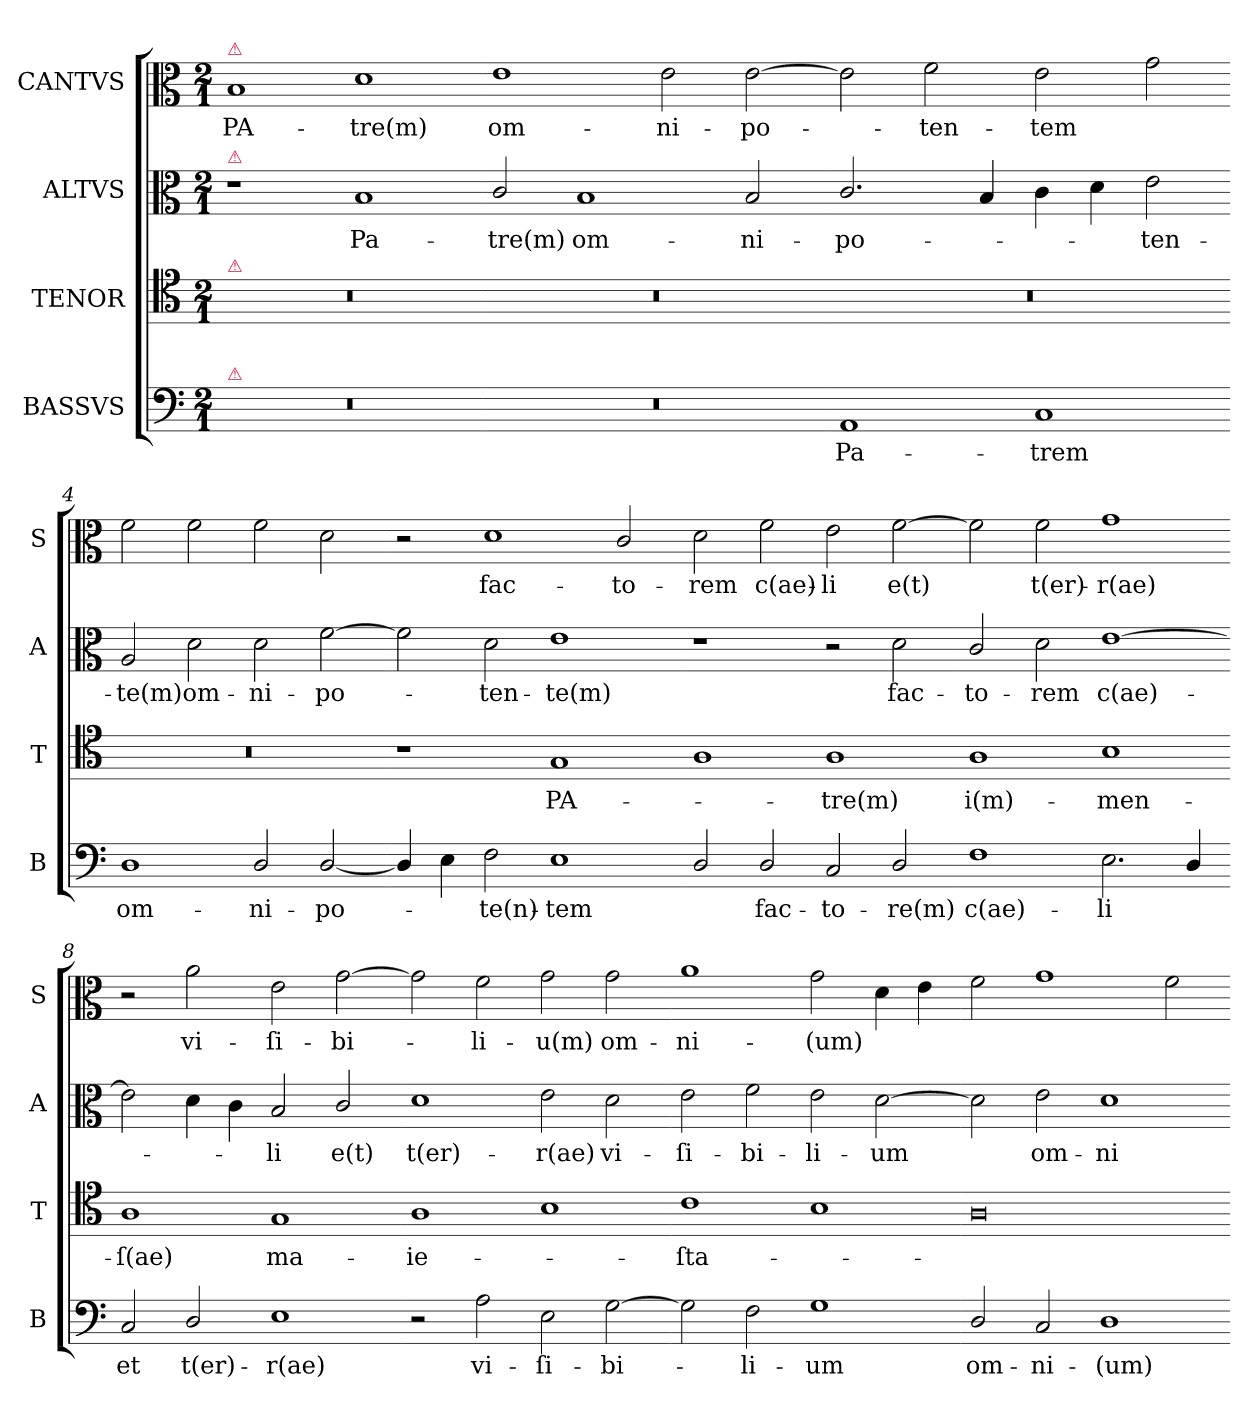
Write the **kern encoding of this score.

**kern	**text	**kern	**text	**kern	**text	**kern	**text
*part4	*part4	*part3	*part3	*part2	*part2	*part1	*part1
*staff4	*staff4	*staff3	*staff3	*staff2	*staff2	*staff1	*staff1
*I"BASSVS	*	*I"TENOR	*	*I"ALTVS	*	*I"CANTVS	*
*I'B	*	*I'T	*	*I'A	*	*I'S	*
*clefF4	*	*clefC4	*	*clefC3	*	*clefC3	*
*k[]	*	*k[]	*	*k[]	*	*k[]	*
*a:	*	*a:	*	*a:	*	*a:	*
*M2/1	*	*M2/1	*	*M2/1	*	*M2/1	*
=1	=1	=1	=1	=1	=1	=1	=1
!	!	!	!	!	!	!LO:TX:a:color=crimson:t=⚠	!
!	!	!	!	!LO:TX:a:color=crimson:t=⚠	!	!	!
!	!	!LO:TX:a:color=crimson:t=⚠	!	!	!	!	!
!LO:TX:a:color=crimson:t=⚠	!	!	!	!	!	!	!
0r	.	0r	.	1r	.	1B/	PA-
.	.	.	.	1B/	Pa-	1d\	-tre(m)
=2-	=2-	=2-	=2-	=2-	=2-	=2-	=2-
0r	.	0r	.	2c/	-tre(m)	1e\	om-
.	.	.	.	1B/	om-	.	.
.	.	.	.	.	.	2e\	-ni-
.	.	.	.	2B/	-ni-	[2e\	-po-
=3-	=3-	=3-	=3-	=3-	=3-	=3-	=3-
1AA/	Pa-	0r	.	2.c/	-po-	2e\]	.
.	.	.	.	.	.	2f\	-ten-
.	.	.	.	4B/	.	.	.
1C/	-trem	.	.	4c\	.	2e\	-tem
.	.	.	.	4d\	.	.	.
.	.	.	.	2e\	-ten-	2g\	.
=4-	=4-	=4-	=4-	=4-	=4-	=4-	=4-
1D\	om-	0r	.	2A/	-te(m)	2f\	.
!	!	!	!	!	!LO:LY:i	!	!
.	.	.	.	2d\	om-	2f\	.
!	!	!	!	!	!LO:LY:i	!	!
2D/	-ni-	.	.	2d\	-ni-	2f\	.
!	!	!	!	!	!LO:LY:i	!	!
[2D/	-po-	.	.	[2f\	-po-	2d\	.
=5-	=5-	=5-	=5-	=5-	=5-	=5-	=5-
4D/]	.	1r	.	2f\]	.	2r	.
4E\	.	.	.	.	.	.	.
!	!	!	!	!	!LO:LY:i	!	!
2F\	-te(n)-	.	.	2d\	-ten-	1d\	fac-
!	!	!	!	!	!LO:LY:i	!	!
1E\	-tem	1G/	PA-	1e\	-te(m)	.	.
.	.	.	.	.	.	2c/	-to-
=6-	=6-	=6-	=6-	=6-	=6-	=6-	=6-
2D/	.	1A\	.	1r	.	2d\	-rem
2D/	fac-	.	.	.	.	2f\	c(ae)-
2C/	-to-	1A\	-tre(m)	2r	.	2e\	-li
2D/	-re(m)	.	.	2d\	fac-	[2f\	e(t)
=7-	=7-	=7-	=7-	=7-	=7-	=7-	=7-
1F\	c(ae)-	1A\	i(m)-	2c/	-to-	2f\]	.
.	.	.	.	2d\	-rem	2f\	t(er)-
2.E\	-li	1B\	-men-	[1e\	c(ae)-	1g\	-r(ae)
4D/	.	.	.	.	.	.	.
=8-	=8-	=8-	=8-	=8-	=8-	=8-	=8-
2C/	et	1A\	-ſ(ae)	2e\]	.	2r	.
2D/	t(er)-	.	.	4d\	.	2a\	vi-
.	.	.	.	4c\	.	.	.
1E\	-r(ae)	1G/	ma-	2B/	-li	2e\	-ſi-
.	.	.	.	2c/	e(t)	[2g\	-bi-
=9-	=9-	=9-	=9-	=9-	=9-	=9-	=9-
2r	.	1A\	-ie-	1d\	t(er)-	2g\]	.
2A\	vi-	.	.	.	.	2f\	-li-
2E\	-ſi-	1B\	.	2e\	-r(ae)	2g\	-u(m)
[2G\	-bi-	.	.	2d\	vi-	2g\	om-
=10-	=10-	=10-	=10-	=10-	=10-	=10-	=10-
2G\]	.	1c\	-ſta-	2e\	-ſi-	1a\	-ni-
2F\	-li-	.	.	2f\	-bi-	.	.
1G\	-um	1B\	.	2e\	-li-	2g\	-(um)
.	.	.	.	[2d\	-um	4d\	.
.	.	.	.	.	.	4e\	.
=11-	=11-	=11-	=11-	=11-	=11-	=11-	=11-
2D/	om-	0A\	.	2d\]	.	2f\	.
2C/	-ni-	.	.	2e\	om-	1g\	.
1D\	-(um)	.	.	1d\	-ni-	.	.
.	.	.	.	.	.	2f\	.
=-	=-	=-	=-	=-	=-	=-	=-
*-	*-	*-	*-	*-	*-	*-	*-
